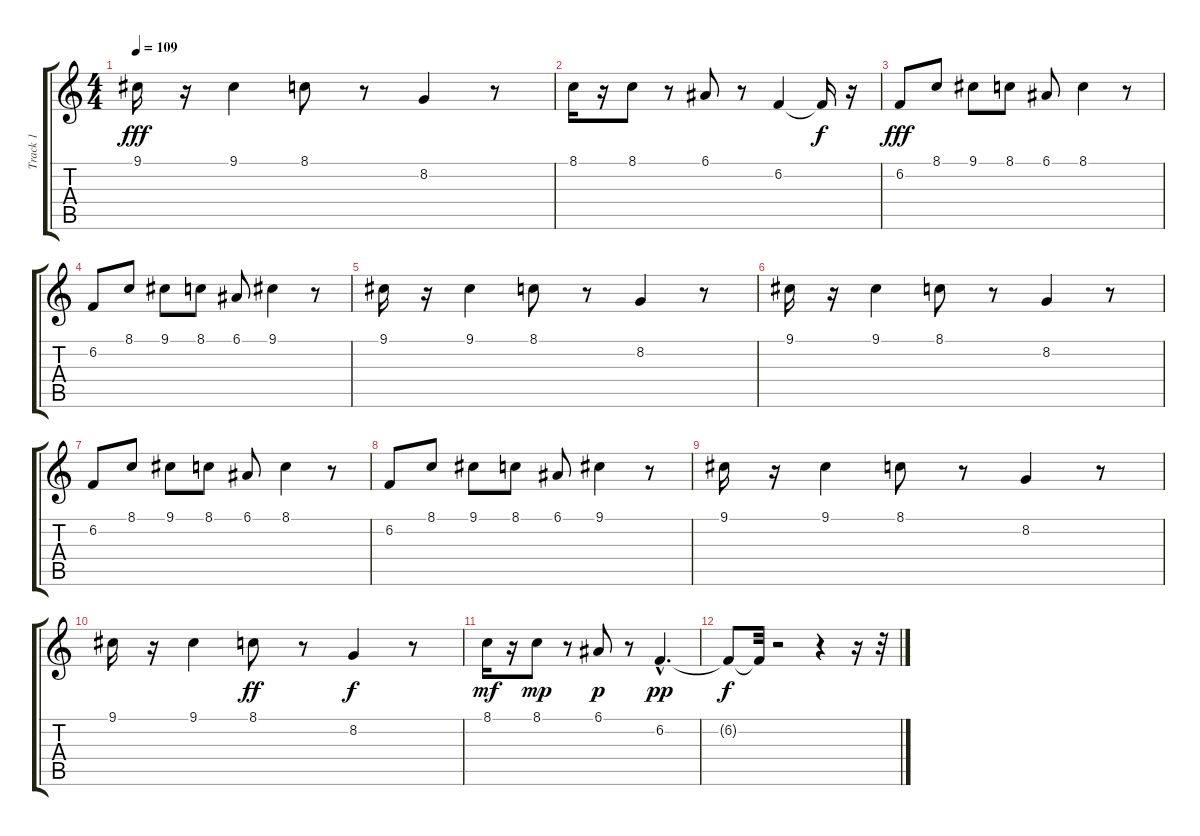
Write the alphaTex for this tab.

\track ("Track 1" "Track 1") {instrument lead1square}
\staff {score tabs}
\tuning (E4 B3 G3 D3 A2 E2) {hide}
\ts (4 4)
\tempo 109
\clef g2
\ks c
9.1.16{dy fff} r.16 9.1.4 8.1.8 r.8 8.2.4 r.8 |
8.1.16 r.16 8.1.8 r.8 6.1.8 r.8 6.2.4 6.2{t}.16{dy f} r.16 |
6.2.8{dy fff} 8.1.8 9.1.8 8.1.8 6.1.8 8.1.4 r.8 |
6.2.8 8.1.8 9.1.8 8.1.8 6.1.8 9.1.4 r.8 |
9.1.16 r.16 9.1.4 8.1.8 r.8 8.2.4 r.8 |
9.1.16 r.16 9.1.4 8.1.8 r.8 8.2.4 r.8 |
6.2.8 8.1.8 9.1.8 8.1.8 6.1.8 8.1.4 r.8 |
6.2.8 8.1.8 9.1.8 8.1.8 6.1.8 9.1.4 r.8 |
9.1.16 r.16 9.1.4 8.1.8 r.8 8.2.4 r.8 |
9.1.16 r.16 9.1.4 8.1.8{dy ff} r.8 8.2.4{dy f} r.8 |
8.1.16{dy mf} r.16 8.1.8{dy mp} r.8 6.1.8{dy p} r.8 6.2{hac}.4{d dy pp} |
6.2{t}.8{dy f} 6.2{t}.32 r.2 r.4 r.16 r.32
